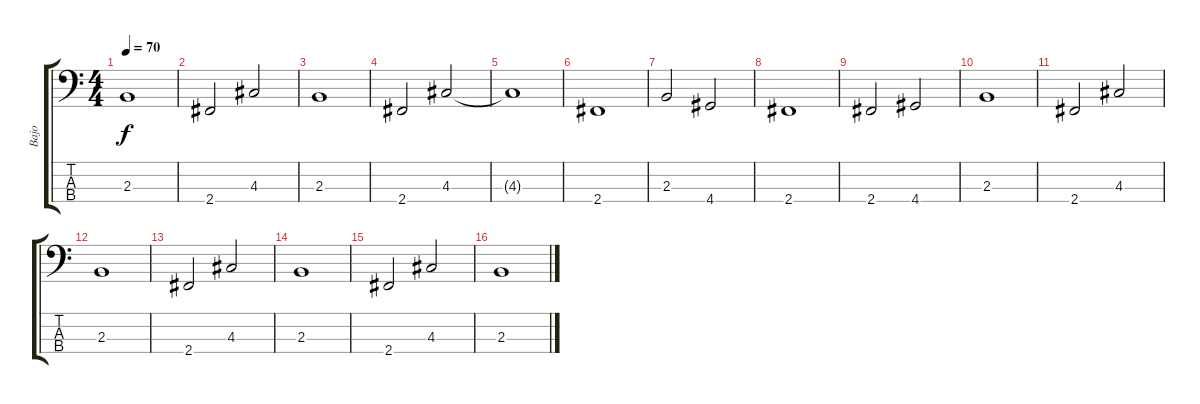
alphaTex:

\track ("Bajo" "Bajo") {instrument electricbassfinger}
\staff {score tabs}
\tuning (G2 D2 A1 E1) {hide}
\ts (4 4)
\tempo 70
\clef f4
\ks c
2.3.1{dy f} |
2.4.2 4.3.2 |
2.3.1 |
2.4.2 4.3.2 |
4.3{t}.1 |
2.4.1 |
2.3.2 4.4.2 |
2.4.1 |
2.4.2 4.4.2 |
2.3.1 |
2.4.2 4.3.2 |
2.3.1 |
2.4.2 4.3.2 |
2.3.1 |
2.4.2 4.3.2 |
2.3.1
